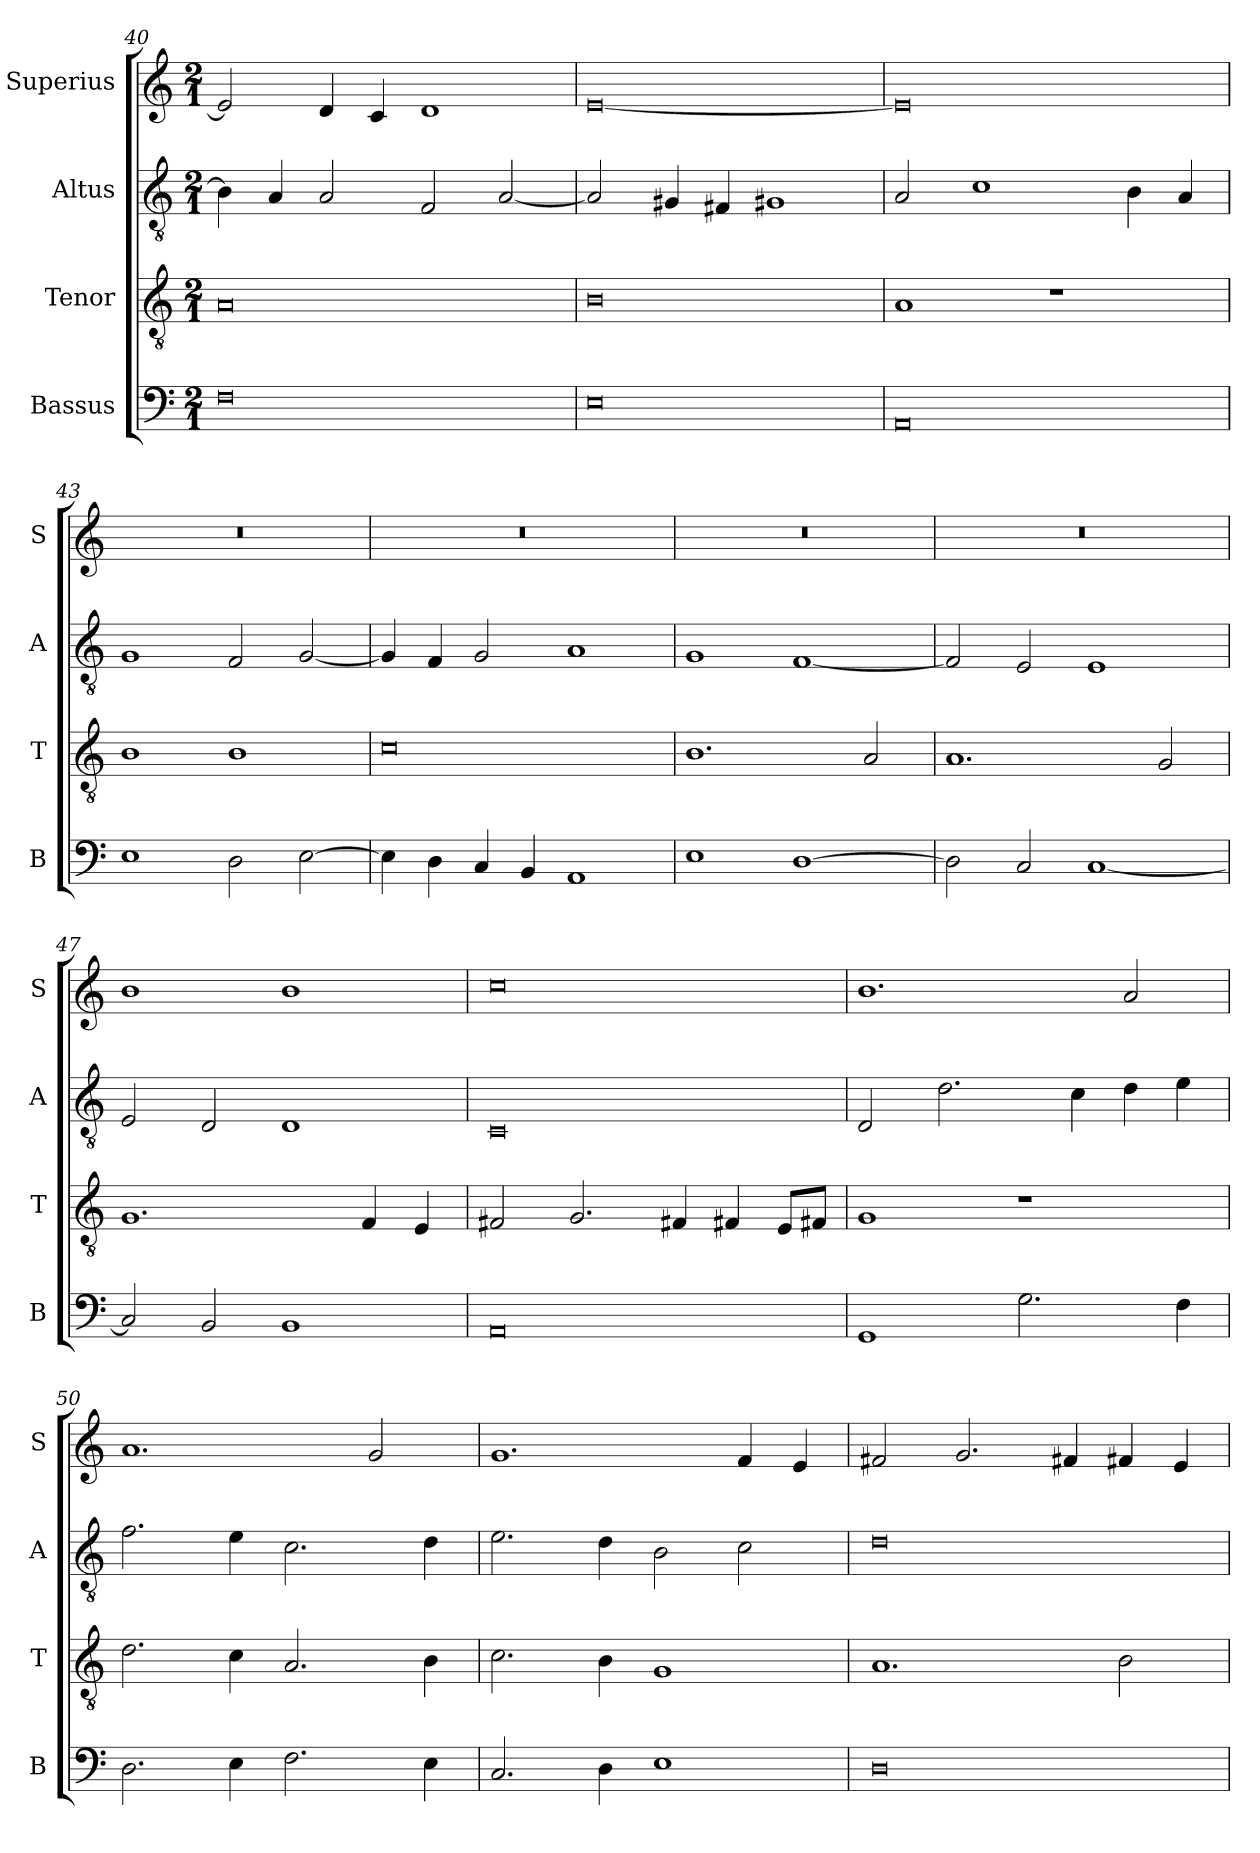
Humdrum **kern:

**kern	**kern	**kern	**kern
*part4	*part3	*part2	*part1
*staff4	*staff3	*staff2	*staff1
*I"Bassus	*I"Tenor	*I"Altus	*I"Superius
*I'B	*I'T	*I'A	*I'S
*clefF4	*clefGv2	*clefGv2	*clefG2
*k[]	*k[]	*k[]	*k[]
*C:	*C:	*C:	*C:
*M2/1	*M2/1	*M2/1	*M2/1
=40	=40	=40	=40
0F	0A	4B]	2e]
.	.	4A	.
.	.	2A	4d
.	.	.	4c
.	.	2F	1d
.	.	[2A	.
=41	=41	=41	=41
0E	0B	2A]	[0e
.	.	4G#X	.
.	.	4F#X	.
.	.	1G#X	.
=42	=42	=42	=42
0AA	1A	2A	0e]
.	.	1c	.
.	1r	.	.
.	.	4B	.
.	.	4A	.
=43	=43	=43	=43
1E	1B	1G	0r
2D	1B	2F	.
[2E	.	[2G	.
=44	=44	=44	=44
4E]	0c	4G]	0r
4D	.	4F	.
4C	.	2G	.
4BB	.	.	.
1AA	.	1A	.
=45	=45	=45	=45
1E	1.B	1G	0r
[1D	.	[1F	.
.	2A	.	.
=46	=46	=46	=46
2D]	1.A	2F]	0r
2C	.	2E	.
[1C	.	1E	.
.	2G	.	.
=47	=47	=47	=47
2C]	1.G	2E	1b
2BB	.	2D	.
1BB	.	1D	1b
.	4F	.	.
.	4E	.	.
=48	=48	=48	=48
0AA	2F#X	0C	0cc
.	2.G	.	.
.	4F#X	.	.
.	4F#X	.	.
.	8EL	.	.
.	8F#XJ	.	.
=49	=49	=49	=49
1GG	1G	2D	1.b
.	.	2.d	.
2.G	1r	.	.
.	.	4c	.
.	.	4d	2a
4F	.	4e	.
=50	=50	=50	=50
2.D	2.d	2.f	1.a
4E	4c	4e	.
2.F	2.A	2.c	.
.	.	.	2g
4E	4B	4d	.
=51	=51	=51	=51
2.C	2.c	2.e	1.g
4D	4B	4d	.
1E	1G	2B	.
.	.	2c	4f
.	.	.	4e
=52	=52	=52	=52
0D	1.A	0d	2f#X
.	.	.	2.g
.	.	.	4f#X
.	2B	.	4f#X
.	.	.	4e
=	=	=	=
*-	*-	*-	*-
